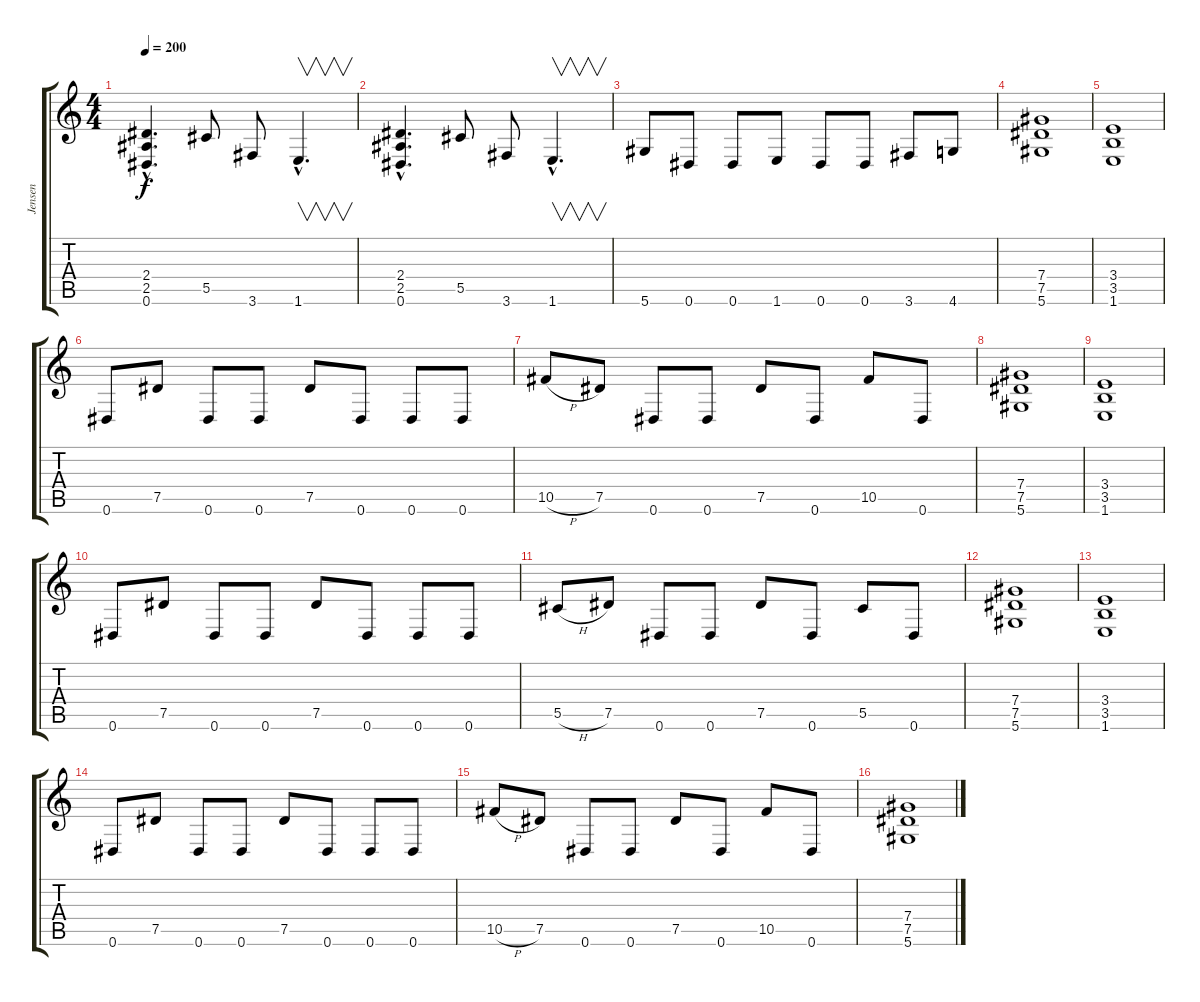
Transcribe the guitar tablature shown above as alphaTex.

\track ("Jensen" "Jensen") {instrument overdrivenguitar}
\staff {score tabs}
\tuning (Eb4 Bb3 Gb3 Db3 Ab2 Eb2) {hide}
\ts (4 4)
\tempo 200
\clef g2
\ks c
(2.4{hac} 2.5{hac} 0.6{hac}).4{d dy f} 5.5.8 3.6.8 1.6{hac}.4{v d} |
(2.4{hac} 2.5{hac} 0.6{hac}).4{d} 5.5.8 3.6.8 1.6{hac}.4{v d} |
5.6.8 0.6.8 0.6.8 1.6.8 0.6.8 0.6.8 3.6.8 4.6.8 |
(7.4 7.5 5.6).1 |
(3.4 3.5 1.6).1 |
0.6.8 7.5.8 0.6.8 0.6.8 7.5.8 0.6.8 0.6.8 0.6.8 |
10.5{h}.8 7.5.8 0.6.8 0.6.8 7.5.8 0.6.8 10.5.8 0.6.8 |
(7.4 7.5 5.6).1 |
(3.4 3.5 1.6).1 |
0.6.8 7.5.8 0.6.8 0.6.8 7.5.8 0.6.8 0.6.8 0.6.8 |
5.5{h}.8 7.5.8 0.6.8 0.6.8 7.5.8 0.6.8 5.5.8 0.6.8 |
(7.4 7.5 5.6).1 |
(3.4 3.5 1.6).1 |
0.6.8 7.5.8 0.6.8 0.6.8 7.5.8 0.6.8 0.6.8 0.6.8 |
10.5{h}.8 7.5.8 0.6.8 0.6.8 7.5.8 0.6.8 10.5.8 0.6.8 |
(7.4 7.5 5.6).1
